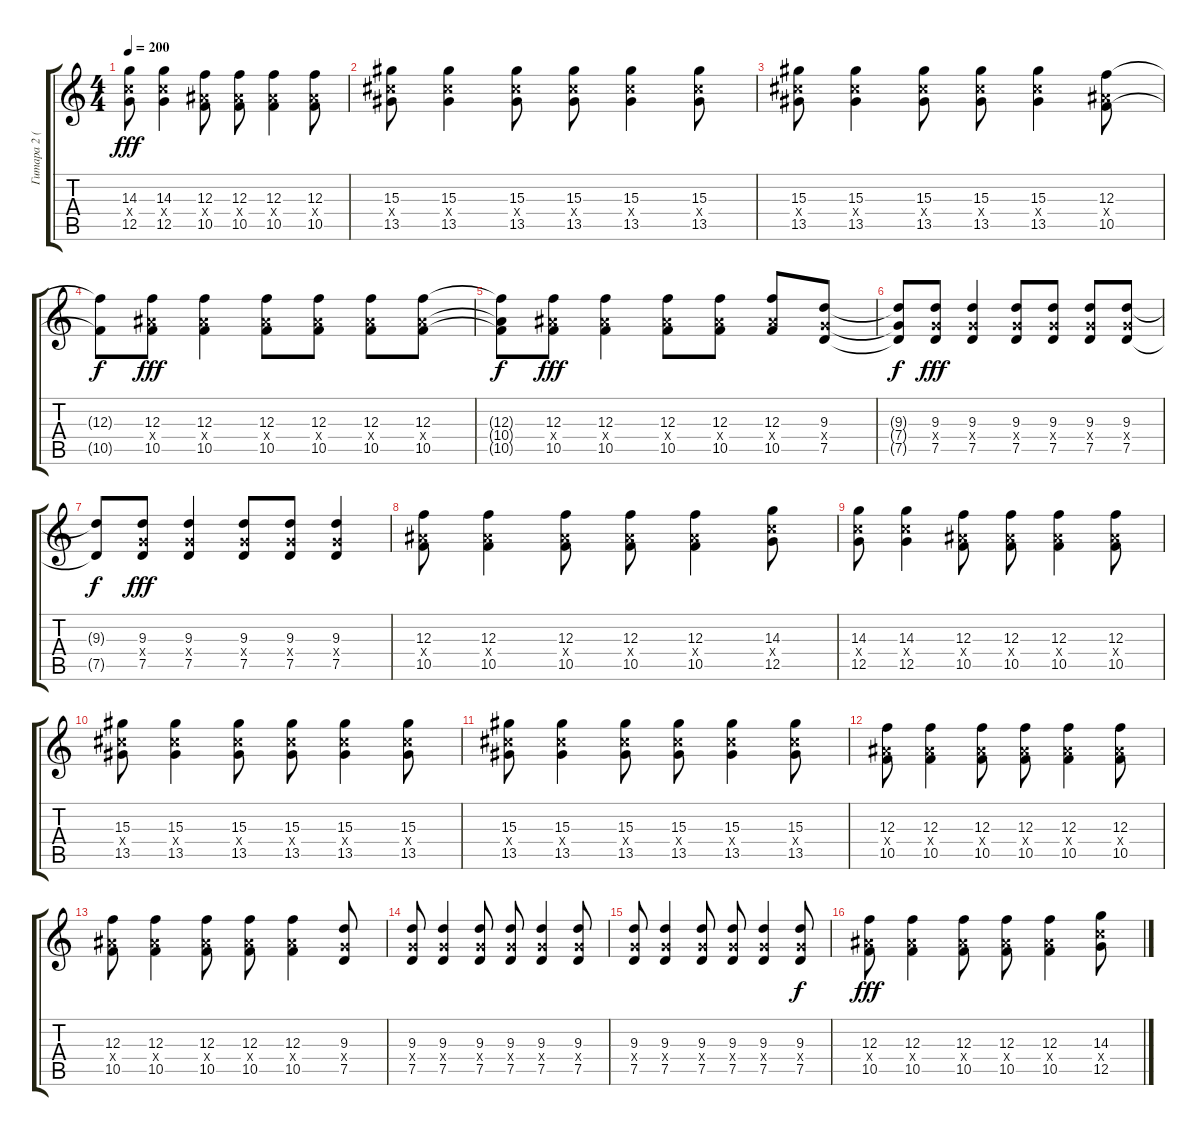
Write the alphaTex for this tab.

\track ("Гитара 2 (перегруз)" "Гитара 2 (") {instrument distortionguitar}
\staff {score tabs}
\tuning (D4 A3 F3 C3 G2 C2) {hide}
\ts (4 4)
\tempo 200
\clef g2
\ks c
(14.3 12.4{x} 12.5).8{dy fff} (14.3 12.4{x} 12.5).4 (12.3 10.4{x} 10.5).8 (12.3 10.4{x} 10.5).8 (12.3 10.4{x} 10.5).4 (12.3 10.4{x} 10.5).8 |
(15.3 13.4{x} 13.5).8 (15.3 13.4{x} 13.5).4 (15.3 13.4{x} 13.5).8 (15.3 13.4{x} 13.5).8 (15.3 13.4{x} 13.5).4 (15.3 13.4{x} 13.5).8 |
(15.3 13.4{x} 13.5).8 (15.3 13.4{x} 13.5).4 (15.3 13.4{x} 13.5).8 (15.3 13.4{x} 13.5).8 (15.3 13.4{x} 13.5).4 (12.3 10.4{x} 10.5).8 |
(12.3{t} 10.5{t}).8{dy f} (12.3 10.4{x} 10.5).8{dy fff} (12.3 10.4{x} 10.5).4 (12.3 10.4{x} 10.5).8 (12.3 10.4{x} 10.5).8 (12.3 10.4{x} 10.5).8 (12.3 10.4{x} 10.5).8 |
(12.3{t} 10.4{t} 10.5{t}).8{dy f} (12.3 10.4{x} 10.5).8{dy fff} (12.3 10.4{x} 10.5).4 (12.3 10.4{x} 10.5).8 (12.3 10.4{x} 10.5).8 (12.3 10.4{x} 10.5).8 (9.3 7.4{x} 7.5).8 |
(9.3{t} 7.4{t} 7.5{t}).8{dy f} (9.3 7.4{x} 7.5).8{dy fff} (9.3 7.4{x} 7.5).4 (9.3 7.4{x} 7.5).8 (9.3 7.4{x} 7.5).8 (9.3 7.4{x} 7.5).8 (9.3 7.4{x} 7.5).8 |
(9.3{t} 7.5{t}).8{dy f} (9.3 7.4{x} 7.5).8{dy fff} (9.3 7.4{x} 7.5).4 (9.3 7.4{x} 7.5).8 (9.3 7.4{x} 7.5).8 (9.3 7.4{x} 7.5).4 |
(12.3 10.4{x} 10.5).8 (12.3 10.4{x} 10.5).4 (12.3 10.4{x} 10.5).8 (12.3 10.4{x} 10.5).8 (12.3 10.4{x} 10.5).4 (14.3 12.4{x} 12.5).8 |
(14.3 12.4{x} 12.5).8 (14.3 12.4{x} 12.5).4 (12.3 10.4{x} 10.5).8 (12.3 10.4{x} 10.5).8 (12.3 10.4{x} 10.5).4 (12.3 10.4{x} 10.5).8 |
(15.3 13.4{x} 13.5).8 (15.3 13.4{x} 13.5).4 (15.3 13.4{x} 13.5).8 (15.3 13.4{x} 13.5).8 (15.3 13.4{x} 13.5).4 (15.3 13.4{x} 13.5).8 |
(15.3 13.4{x} 13.5).8 (15.3 13.4{x} 13.5).4 (15.3 13.4{x} 13.5).8 (15.3 13.4{x} 13.5).8 (15.3 13.4{x} 13.5).4 (15.3 13.4{x} 13.5).8 |
(12.3 10.4{x} 10.5).8 (12.3 10.4{x} 10.5).4 (12.3 10.4{x} 10.5).8 (12.3 10.4{x} 10.5).8 (12.3 10.4{x} 10.5).4 (12.3 10.4{x} 10.5).8 |
(12.3 10.4{x} 10.5).8 (12.3 10.4{x} 10.5).4 (12.3 10.4{x} 10.5).8 (12.3 10.4{x} 10.5).8 (12.3 10.4{x} 10.5).4 (9.3 7.4{x} 7.5).8 |
(9.3 7.4{x} 7.5).8 (9.3 7.4{x} 7.5).4 (9.3 7.4{x} 7.5).8 (9.3 7.4{x} 7.5).8 (9.3 7.4{x} 7.5).4 (9.3 7.4{x} 7.5).8 |
(9.3 7.4{x} 7.5).8 (9.3 7.4{x} 7.5).4 (9.3 7.4{x} 7.5).8 (9.3 7.4{x} 7.5).8 (9.3 7.4{x} 7.5).4 (9.3 7.4{x} 7.5).8{dy f} |
(12.3 10.4{x} 10.5).8{dy fff} (12.3 10.4{x} 10.5).4 (12.3 10.4{x} 10.5).8 (12.3 10.4{x} 10.5).8 (12.3 10.4{x} 10.5).4 (14.3 12.4{x} 12.5).8
